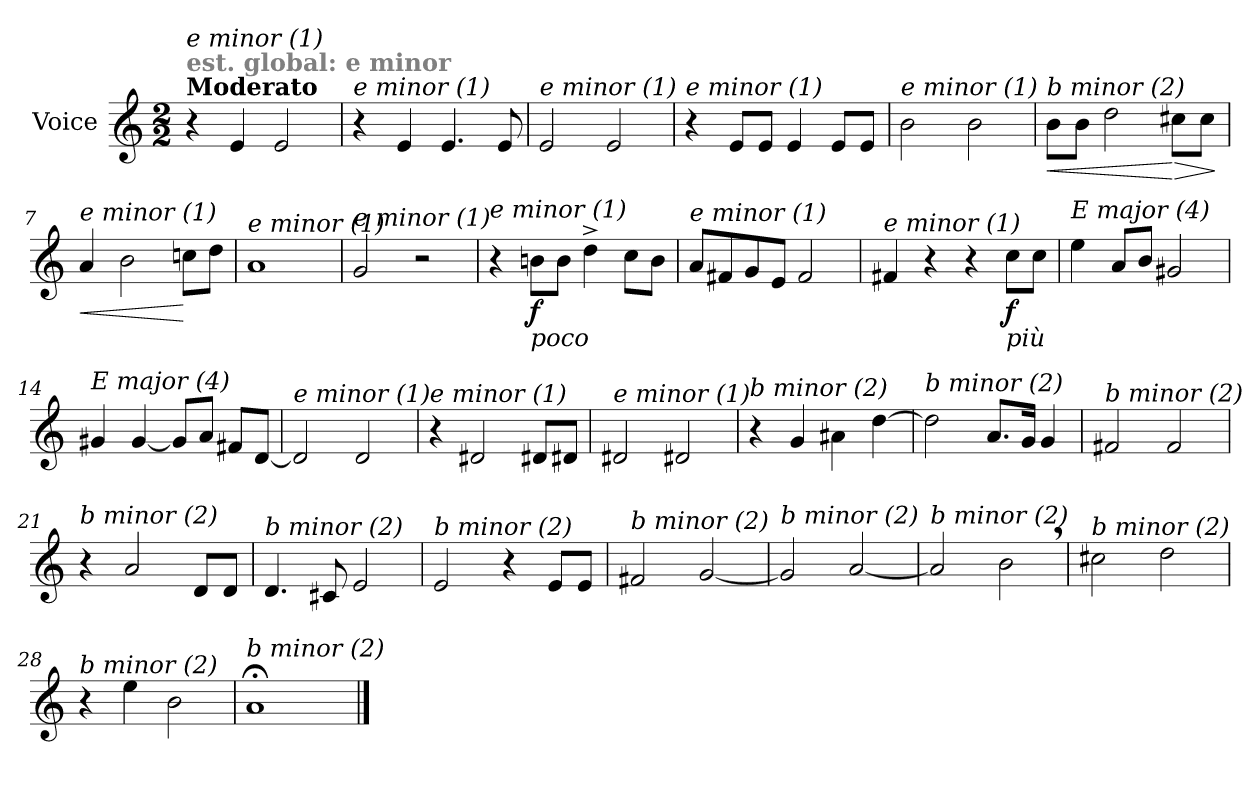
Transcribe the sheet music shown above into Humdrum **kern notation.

**kern	**dynam
*part1	*part1
*staff1	*staff1
*I"Voice	*
*I'V	*
*clefG2	*
*k[]	*
*M2/2	*
=1	=1
!LO:TX:a:B:t=Moderato	!
!LO:TX:a:B:color=#808080:t=est. global&colon; e minor	!
!LO:TX:i:t=e minor (1)	!
4r	.
4e/	.
2e/	.
=2	=2
!LO:TX:i:t=e minor (1)	!
4r	.
4e/	.
4.e/	.
8e/	.
=3	=3
!LO:TX:i:t=e minor (1)	!
2e/	.
2e/	.
=4	=4
!LO:TX:i:t=e minor (1)	!
4r	.
8e/L	.
8e/J	.
4e/	.
8e/L	.
8e/J	.
=5	=5
!LO:TX:i:t=e minor (1)	!
2b\	.
2b\	.
=6	=6
!LO:TX:i:t=b minor (2)	!
!	!LO:HP:b
8b\L	<
8b\J	.
2dd\	.
!	!LO:HP:n=1:b
8cc#X\L	[ >
8cc#\J	.
.	]
!!LO:LB:g=z
=7	=7
!LO:TX:i:t=e minor (1)	!
!	!LO:HP:b
4a/	<
2b\	.
8ccn\L	[
8dd\J	.
=8	=8
!LO:TX:i:t=e minor (1)	!
1a	.
=9	=9
!LO:TX:i:t=e minor (1)	!
2g/	.
2r	.
=10	=10
!LO:TX:i:t=e minor (1)	!
4r	.
!LO:TX:b:i:t=poco	!
!	!LO:DY:b
8bn\L	f
8b\J	.
4dd^\	.
8cc\L	.
8b\J	.
=11	=11
!LO:TX:i:t=e minor (1)	!
8a/L	.
8f#X/	.
8g/	.
8e/J	.
2f#/	.
!!LO:LB:g=z
=12	=12
!LO:TX:i:t=e minor (1)	!
4f#X/	.
4r	.
4r	.
!LO:TX:b:i:t=più	!
!	!LO:DY:b
8cc\L	f
8cc\J	.
=13	=13
!LO:TX:i:t=E major (4)	!
4ee\	.
8a/L	.
8b/J	.
2g#X/	.
=14	=14
!LO:TX:i:t=E major (4)	!
4g#X/	.
[4g#/	.
8g#/L]	.
8a/J	.
8f#X/L	.
[8d/J	.
=15	=15
!LO:TX:i:t=e minor (1)	!
2d/]	.
2d/	.
=16	=16
!LO:TX:i:t=e minor (1)	!
4r	.
2d#Xi/	.
8d#Xi/L	.
8d#Xi/J	.
!!LO:LB:g=z
=17	=17
!LO:TX:i:t=e minor (1)	!
2d#Xi/	.
2d#Xi/	.
=18	=18
!LO:TX:i:t=b minor (2)	!
4r	.
4g/	.
4a#Xi\	.
[4dd\	.
=19	=19
!LO:TX:i:t=b minor (2)	!
2dd\]	.
8.a/L	.
16g/Jk	.
4g/	.
=20	=20
!LO:TX:i:t=b minor (2)	!
2f#X/	.
2f#/	.
=21	=21
!LO:TX:i:t=b minor (2)	!
4r	.
2a/	.
8d/L	.
8d/J	.
=22	=22
!LO:TX:i:t=b minor (2)	!
4.d/	.
8c#X/	.
2e/	.
!!LO:LB:g=z
=23	=23
!LO:TX:i:t=b minor (2)	!
2e/	.
4r	.
8e/L	.
8e/J	.
=24	=24
!LO:TX:i:t=b minor (2)	!
2f#X/	.
[2g/	.
=25	=25
!LO:TX:i:t=b minor (2)	!
2g/]	.
[2a/	.
=26	=26
!LO:TX:i:t=b minor (2)	!
2a/]	.
2b,\	.
=27	=27
!LO:TX:i:t=b minor (2)	!
2cc#X\	.
2dd\	.
=28	=28
!LO:TX:i:t=b minor (2)	!
4r	.
4ee\	.
2b\	.
=29	=29
!LO:TX:i:t=b minor (2)	!
1a;<	.
==	==
*-	*-
